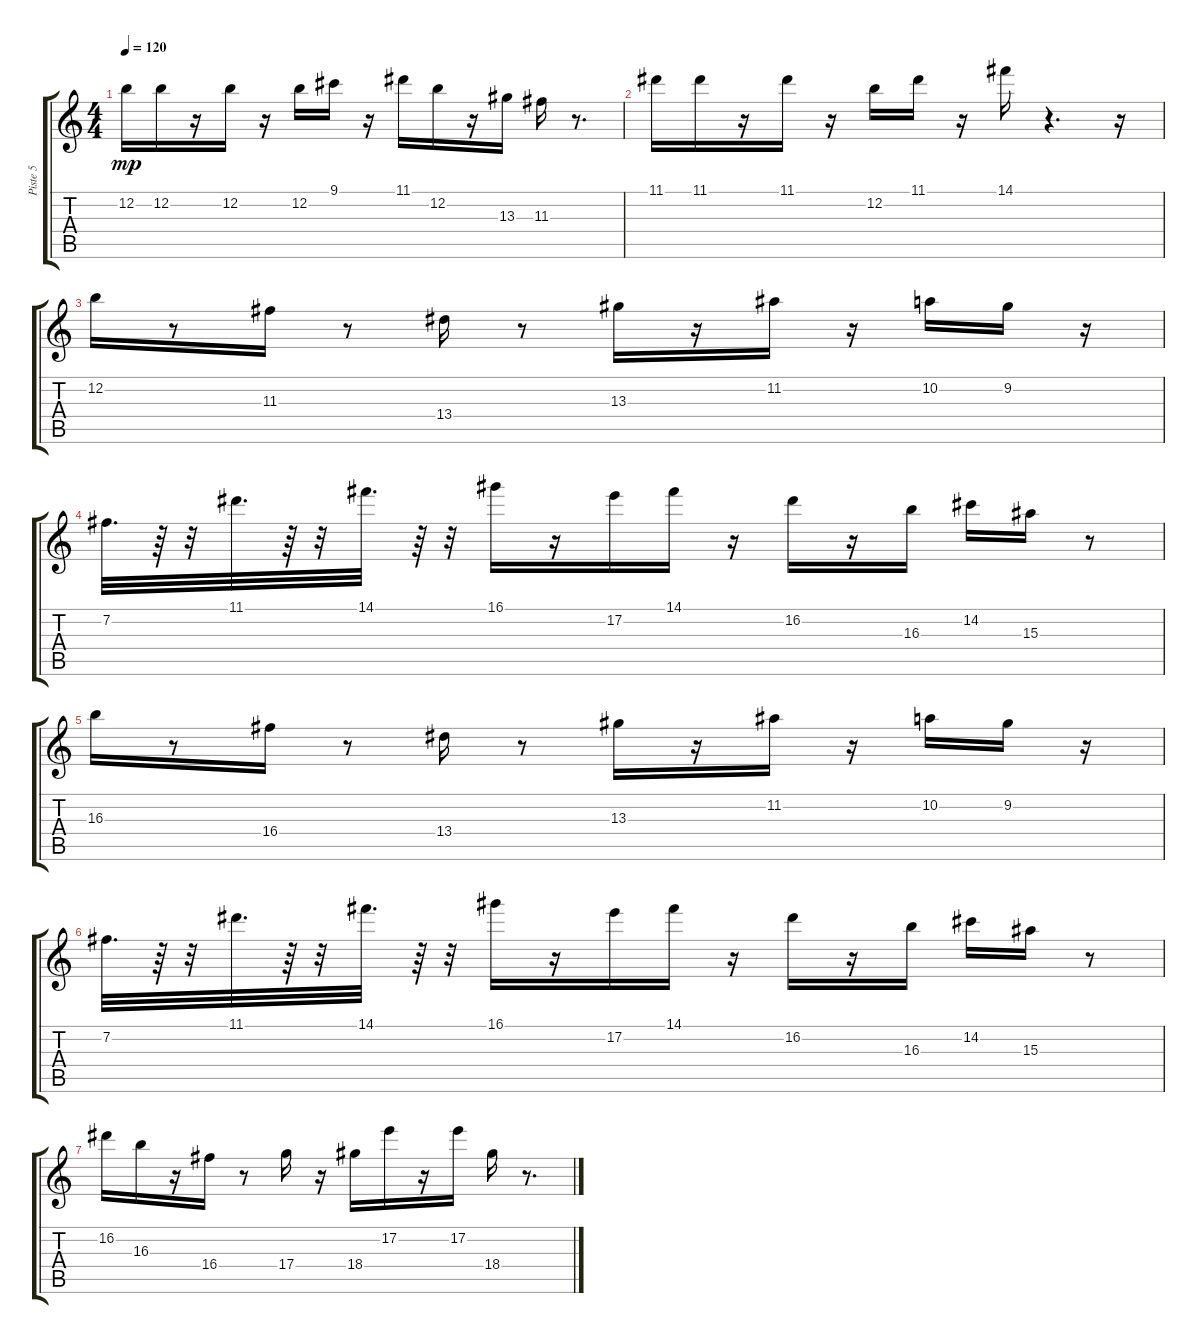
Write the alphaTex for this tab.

\track ("Piste 5" "Piste 5") {instrument synthbass1}
\staff {score tabs}
\tuning (E4 B3 G3 D3 A2 E2) {hide}
\ts (4 4)
\tempo 120
\clef g2
\ks c
12.2.16{dy mp} 12.2.16 r.16 12.2.16 r.16 12.2.16 9.1.16 r.16 11.1.16 12.2.16 r.16 13.3.16 11.3.16 r.8{d} |
11.1.16 11.1.16 r.16 11.1.16 r.16 12.2.16 11.1.16 r.16 14.1.16 r.4{d} r.16 |
12.2.16 r.8 11.3.16 r.8 13.4.16 r.8 13.3.16 r.16 11.2.16 r.16 10.2.16 9.2.16 r.16 |
7.2.32{d} r.64 r.32 11.1.32{d} r.64 r.32 14.1.32{d} r.64 r.32 16.1.16 r.16 17.2.16 14.1.16 r.16 16.2.16 r.16 16.3.16 14.2.16 15.3.16 r.8 |
16.3.16 r.8 16.4.16 r.8 13.4.16 r.8 13.3.16 r.16 11.2.16 r.16 10.2.16 9.2.16 r.16 |
7.2.32{d} r.64 r.32 11.1.32{d} r.64 r.32 14.1.32{d} r.64 r.32 16.1.16 r.16 17.2.16 14.1.16 r.16 16.2.16 r.16 16.3.16 14.2.16 15.3.16 r.8 |
16.2.16 16.3.16 r.16 16.4.16 r.8 17.4.16 r.16 18.4.16 17.2.16 r.16 17.2.16 18.4.16 r.8{d}
